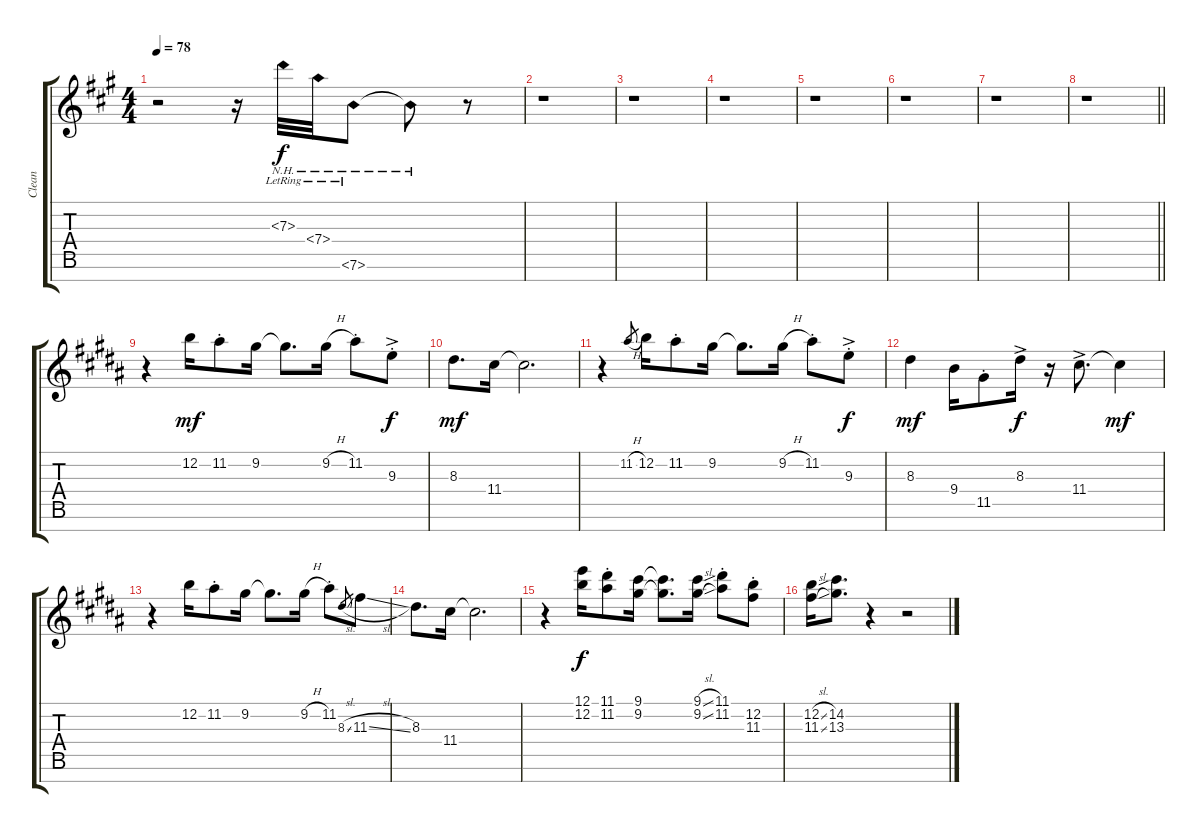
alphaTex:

\track ("Clean" "Clean") {instrument electricguitarclean}
\staff {score tabs}
\tuning (E4 B3 G3 D3 A2 E2 B1) {hide}
\ts (4 4)
\section ("" " ")
\tempo 78
\clef g2
\ks a
r.2{dy f} r.16 7.3{nh lr}.32 7.4{nh lr}.32 7.6{nh lr}.8 7.6{nh t}.8 r.8 |
r.1 |
r.1 |
r.1 |
r.1 |
r.1 |
r.1 |
\barLineRight lightlight
r.1 |
\section ("" " ")
\ks b
r.4 12.2.16{dy mf} 11.2{st}.8 9.2.16 9.2{t}.8{d} 9.2{h}.16 11.2{st}.8 9.3{ac st}.8{dy f} |
\ks g#minor
8.3.8{d dy mf} 11.4.16 11.4{t}.2{d} |
\ks b
r.4 11.2{h}.8{gr} 12.2.16 11.2{st}.8 9.2.16 9.2{t}.8{d} 9.2{h}.16 11.2{st}.8 9.3{ac st}.8{dy f} |
\ks g#minor
8.3.4{dy mf} 9.4.16 11.5{st}.8 8.3{ac}.16{dy f} r.16 11.4{ac}.8{d} 11.4{t}.4{dy mf} |
\ks b
r.4 12.2.16 11.2{st}.8 9.2.16 9.2{t}.8{d} 9.2{h}.16 11.2{st}.8 8.3{sl}.8{gr} 11.3{sl}.8 |
\ks g#minor
8.3.8{d} 11.4.16 11.4{t}.2{d} |
\ks b
r.4 (12.1 12.2).16{dy f} (11.1{st} 11.2{st}).8 (9.1 9.2).16 (9.1{t} 9.2{t}).8{d} (9.1{sl} 9.2{sl}).16 (11.1{st} 11.2{st}).8 (12.2{st} 11.3{st}).8 |
\ks g#minor
(12.2{sl} 11.3{sl}).16 (14.2 13.3).8{d} r.4 r.2
